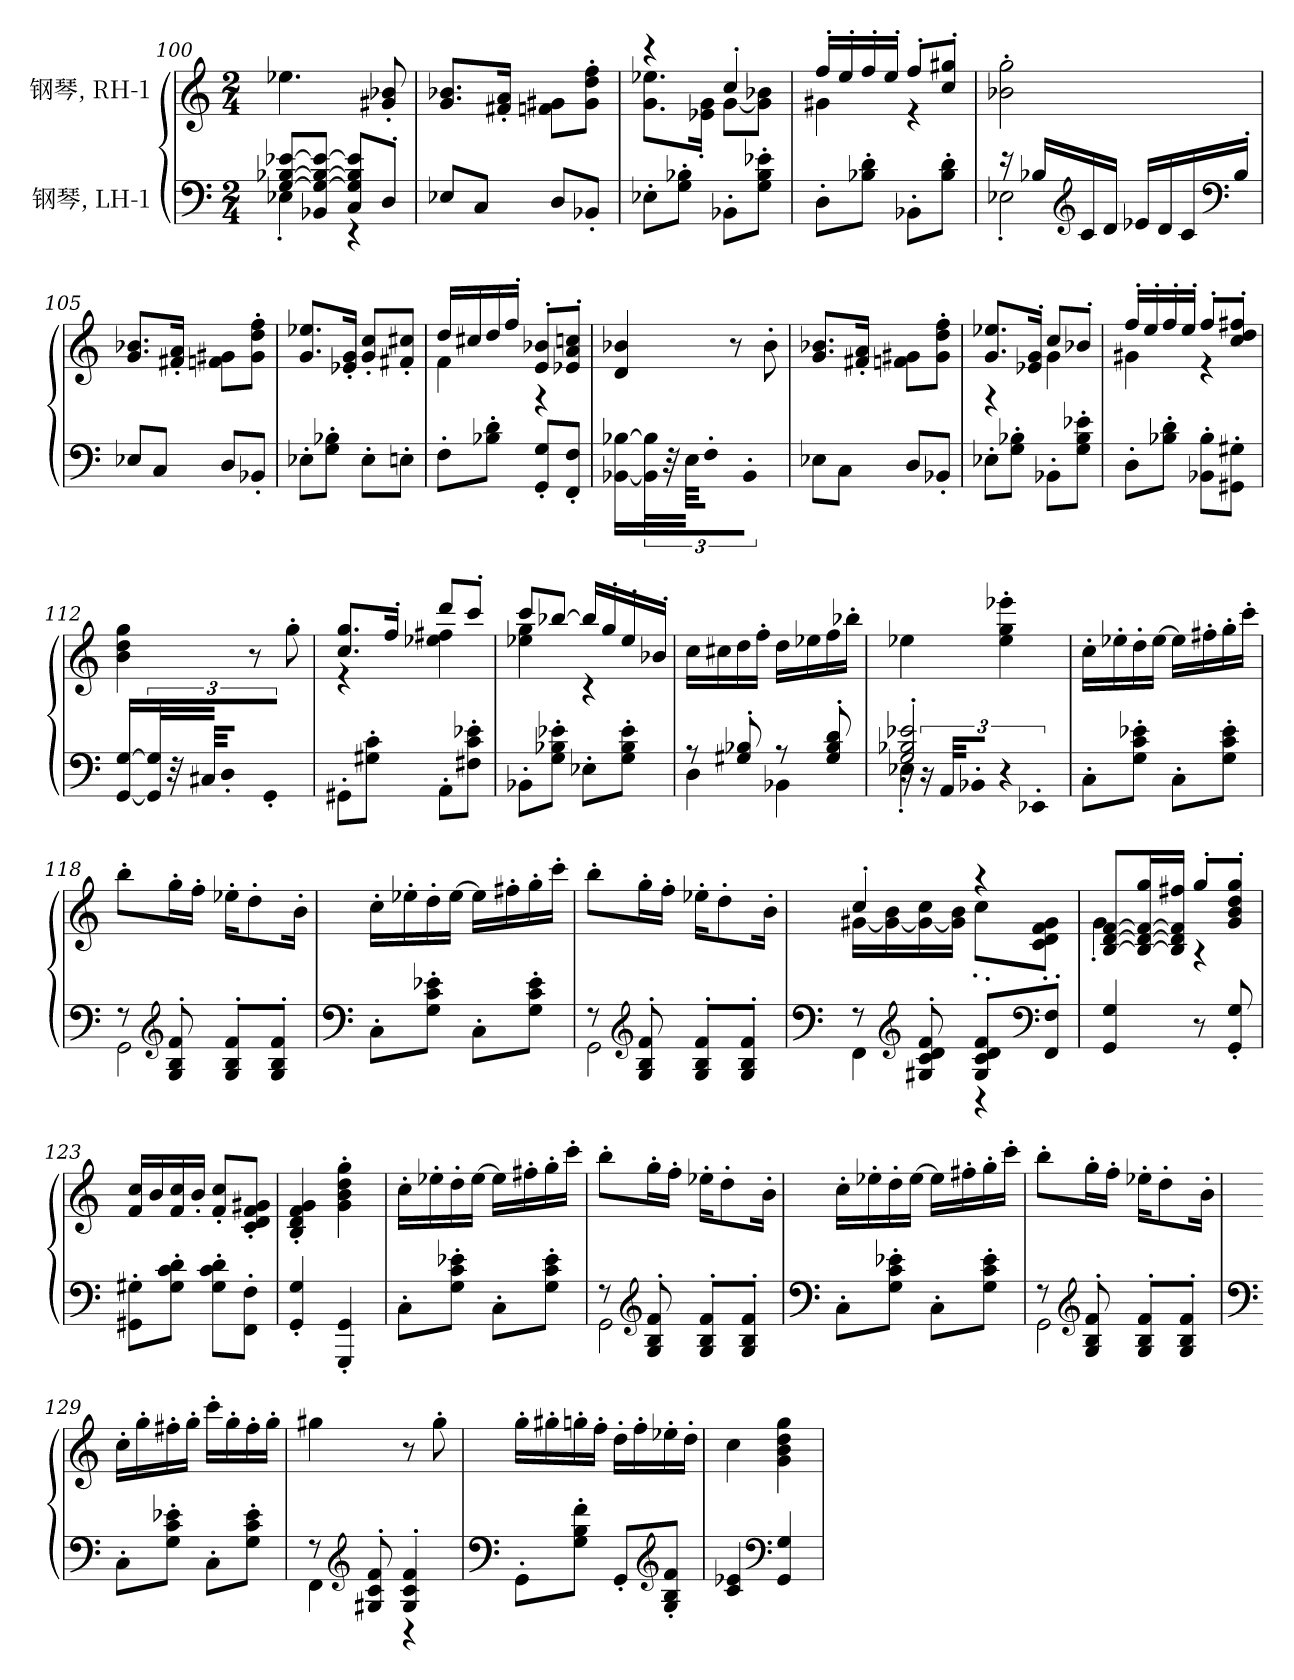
**kern	**kern
*part2	*part1
*staff2	*staff1
*I"钢琴, LH-1	*I"钢琴, RH-1
*clefF4	*clefG2
*k[]	*k[]
*M2/4	*M2/4
=100	=100
*^	*
[8G/ [8B-X/ [8e-X/L	4E-X'\	4.ee-X\
8BB-X/ 8G/_ 8B-/_ 8e-/_J	.	.
8C/ 8G/] 8B-/] 8e-/]L	4r	.
8D'/J	.	8g#X/' 8b-X/'
*v	*v	*
!!LO:LB:g=z
=101	=101
8E-X/L	8.g/ 8.b-X/L
8C/J	.
.	16f#X/' 16a/'Jk
8D/L	8fn\ 8g#X\L
8BB-X'/J	8g#\' 8dd\' 8ff\'J
=102	=102
*	*^
8E-X'\L	4r	8.g\ 8.ee-X\L
8G\' 8B-X\'J	.	.
.	.	16e-X\' 16g\'Jk
8BB-X'\L	4cc'/	[8g\L
8G\' 8B-\' 8e-X\'J	.	8g\] 8b-X\J
=103	=103	=103
8D'\L	16ff'/LL	4g#X\
.	16ee'/	.
8B-X\' 8d\'J	16ff'/	.
.	16ee'/JJ	.
8BB-X'\L	8ff'/L	4r
8B-\' 8d\'J	8cc/' 8gg#X/'J	.
*	*v	*v
=104	=104
*^	*
16r	2E-X'\	2b-X\' 2gg\'
16B-X/LL	.	.
*clefG2	*	*
16c/	.	.
16d/JJ	.	.
16e-X/LL	.	.
16d/	.	.
16c/	.	.
*clefF4	*	*
16B-'/JJ	.	.
*v	*v	*
!!LO:LB:g=z
=105	=105
8E-X/L	8.g/ 8.b-X/L
8C/J	.
.	16f#X/' 16a/'Jk
8D/L	8fn\ 8g#X\L
8BB-X'/J	8g#\' 8dd\' 8ff\'J
=106	=106
8E-X'\L	8.g/ 8.ee-X/L
8G\' 8B-X\'J	.
.	16e-X/' 16g/'Jk
8E-'\L	8g/' 8cc/'L
8En'\J	8f#X/' 8cc#X/'J
=107	=107
*	*^
8F'\L	16dd/LL	4f\
.	16cc#X/	.
8B-X\' 8d\'J	16dd/	.
.	16ff'/JJ	.
8GG/' 8G/'L	8e/' 8b-X/'L	4r
8FF/' 8F/'J	8e-X/' 8a/' 8ccn/'J	.
*	*v	*v
=108	=108
[16BB-X\ [16B-X\LL	4d/ 4b-X/
48BB-\] 48B-\]JJk	.
48r	.
48E\KKL	.
8F'\J	.
4BB-'/	8r
.	8b-'\
=109	=109
8E-X\L	8.g/ 8.b-X/L
8C\J	.
.	16f#X/' 16a/'Jk
8D/L	8fn\ 8g#X\L
8BB-X'/J	8g#\' 8dd\' 8ff\'J
!!LO:LB:g=z
=110	=110
*	*^
8E-X'\L	8.g/ 8.ee-X/L	4r
8G\' 8B-X\'J	.	.
.	16e-X/' 16g/'Jk	.
8BB-X'\L	8cc/L	4g\
8G\' 8B-\' 8e-X\'J	8b-X'/J	.
=111	=111	=111
8D'\L	16ff'/LL	4g#X\
.	16ee'/	.
8B-X\' 8d\'J	16ff'/	.
.	16ee'/JJ	.
8BB-X\' 8B-\'L	8ff'/L	4r
8GG#X\' 8G#X\'J	8cc/' 8dd/' 8ff#X/'J	.
*	*v	*v
=112	=112
[16GG/ [16G/LL	4b\ 4dd\ 4gg\
48GG/] 48G/]JJk	.
48r	.
48C#X/KKL	.
8D'/J	.
4GG'/	8r
.	8gg'\
=113	=113
*	*^
8GG#X'\L	8.cc/ 8.gg/L	4r
8G#X\' 8c\'J	.	.
.	16ff'/Jk	.
8AA'\L	8ddd/L	4ee-X\ 4ff#X\
8F#X\' 8c\' 8e-X\'J	8ccc'/J	.
=114	=114	=114
8BB-X'\L	8ccc/L	4ee-X\ 4gg\
8G\' 8B-X\' 8e-X\'J	[8bb-X/J	.
8E-X'\L	16bb-/LL]	4r
.	16gg'/	.
8G\' 8B-\' 8e-\'J	16ee-'/	.
.	16b-X'/JJ	.
*	*v	*v
!!LO:PB:g=z
=115	=115
*^	*
8r	4D\	16cc\LL
.	.	16cc#X\
8G#X/' 8B-X/'	.	16dd\
.	.	16ff'\JJ
8r	4BB-X\	16dd\LL
.	.	16ee-X\
8G#/' 8B-/' 8d/'	.	16ff\
.	.	16bb-X'\JJ
=116	=116	=116
*	*^	*
2G/' 2B-X/' 2e-X/'	4E-X'\	16r	4ee-X\
.	.	24r	.
.	.	48AA/KKL	.
.	.	8BB-X'/J	.
.	4r	4EE-X'/	4ee-\' 4gg\' 4eee-X\'
*v	*v	*v	*
=117	=117
8C'\L	16cc'\LL
.	16ee-X'\
8G\' 8c\' 8e-X\'J	16dd'\
.	[16ee-\JJ
8C'\L	16ee-\LL]
.	16ff#X'\
8G\' 8c\' 8e-\'J	16gg'\
.	16ccc'\JJ
=118	=118
*^	*
8r	2GG\	8bb'\L
*clefG2	*	*
8G/' 8B/' 8f/'	.	16gg'\L
.	.	16ff'\JJ
8G/' 8B/' 8f/'L	.	16ee-X'\KL
.	.	8dd'\
8G/' 8B/' 8f/'J	.	.
.	.	16b'\Jk
*v	*v	*
!!LO:LB:g=z
=119	=119
*clefF4	*
8C'\L	16cc'\LL
.	16ee-X'\
8G\' 8c\' 8e-X\'J	16dd'\
.	[16ee-\JJ
8C'\L	16ee-\LL]
.	16ff#X'\
8G\' 8c\' 8e-\'J	16gg'\
.	16ccc'\JJ
=120	=120
*^	*
8r	2GG\	8bb'\L
*clefG2	*	*
8G/' 8B/' 8f/'	.	16gg'\L
.	.	16ff'\JJ
8G/' 8B/' 8f/'L	.	16ee-X'\KL
.	.	8dd'\
8G/' 8B/' 8f/'J	.	.
.	.	16b'\Jk
=121	=121	=121
*clefF4	*	*
*	*	*^
8r	4FF\	4cc'/	[16g#X\LL
.	.	.	16g#\_ 16b\
*clefG2	*	*	*
8G#X/' 8c/' 8d/' 8f/'	.	.	16g#\_ 16cc\
.	.	.	16g#\] 16b\JJ
8G#/' 8c/' 8d/' 8f/'L	4r	4r	8cc'\L
*clefF4	*	*	*
8FF/' 8F/'J	.	.	8c\' 8d\' 8f\' 8g#\'J
*v	*v	*	*
=122	=122	=122
4GG/ 4G/	[8B/ [8d/ [8f/L	4g'\
.	16B/_ 16d/_ 16f/_ 16gg/L	.
.	16B/] 16d/] 16f/] 16ff#X/JJ	.
8r	8gg'/L	4r
8GG/' 8G/'	8g/' 8b/' 8dd/' 8gg/'J	.
*	*v	*v
!!LO:LB:g=z
=123	=123
8GG#X\' 8G#X\'L	16f/ 16cc/LL
.	16b/
8G#\' 8c\' 8d\'J	16f/ 16cc/
.	16b'/JJ
8G#\' 8c\' 8d\'L	8f/' 8cc/'L
8FF\' 8F\'J	8c/' 8d/' 8f/' 8g#X/'J
=124	=124
4GG/' 4G/'	4B/' 4d/' 4f/' 4g/'
4GGG/' 4GG/'	4g\' 4b\' 4dd\' 4gg\'
=125	=125
8C'\L	16cc'\LL
.	16ee-X'\
8G\' 8c\' 8e-X\'J	16dd'\
.	[16ee-\JJ
8C'\L	16ee-\LL]
.	16ff#X'\
8G\' 8c\' 8e-\'J	16gg'\
.	16ccc'\JJ
=126	=126
*^	*
8r	2GG\	8bb'\L
*clefG2	*	*
8G/' 8B/' 8f/'	.	16gg'\L
.	.	16ff'\JJ
8G/' 8B/' 8f/'L	.	16ee-X'\KL
.	.	8dd'\
8G/' 8B/' 8f/'J	.	.
.	.	16b'\Jk
*v	*v	*
=127	=127
*clefF4	*
8C'\L	16cc'\LL
.	16ee-X'\
8G\' 8c\' 8e-X\'J	16dd'\
.	[16ee-\JJ
8C'\L	16ee-\LL]
.	16ff#X'\
8G\' 8c\' 8e-\'J	16gg'\
.	16ccc'\JJ
!!LO:LB:g=z
=128	=128
*^	*
8r	2GG\	8bb'\L
*clefG2	*	*
8G/' 8B/' 8f/'	.	16gg'\L
.	.	16ff'\JJ
8G/' 8B/' 8f/'L	.	16ee-X'\KL
.	.	8dd'\
8G/' 8B/' 8f/'J	.	.
.	.	16b'\Jk
*v	*v	*
=129	=129
*clefF4	*
8C'\L	16cc'\LL
.	16gg'\
8G\' 8c\' 8e-X\'J	16ff#X'\
.	16gg'\JJ
8C'\L	16ccc'\LL
.	16gg'\
8G\' 8c\' 8e-\'J	16ff#'\
.	16gg'\JJ
=130	=130
*^	*
8r	4FF\	4gg#X\
*clefG2	*	*
8G#X/' 8c/' 8f/'	.	.
4G#/' 4c/' 4f/'	4r	8r
.	.	8gg#'\
*v	*v	*
=131	=131
*clefF4	*
8GG'\L	16gg'\LL
.	16gg#X'\
8G\' 8B\' 8f\'J	16ggn'\
.	16ff'\JJ
8GG'/L	16dd'\LL
.	16ff'\
*clefG2	*
8G/' 8B/' 8f/'J	16ee-X'\
.	16dd'\JJ
!!LO:LB:g=z
=132	=132
4c/ 4e-X/	4cc\
*clefF4	*
4GG/ 4G/	4g\ 4b\ 4dd\ 4gg\
=	=
*-	*-
